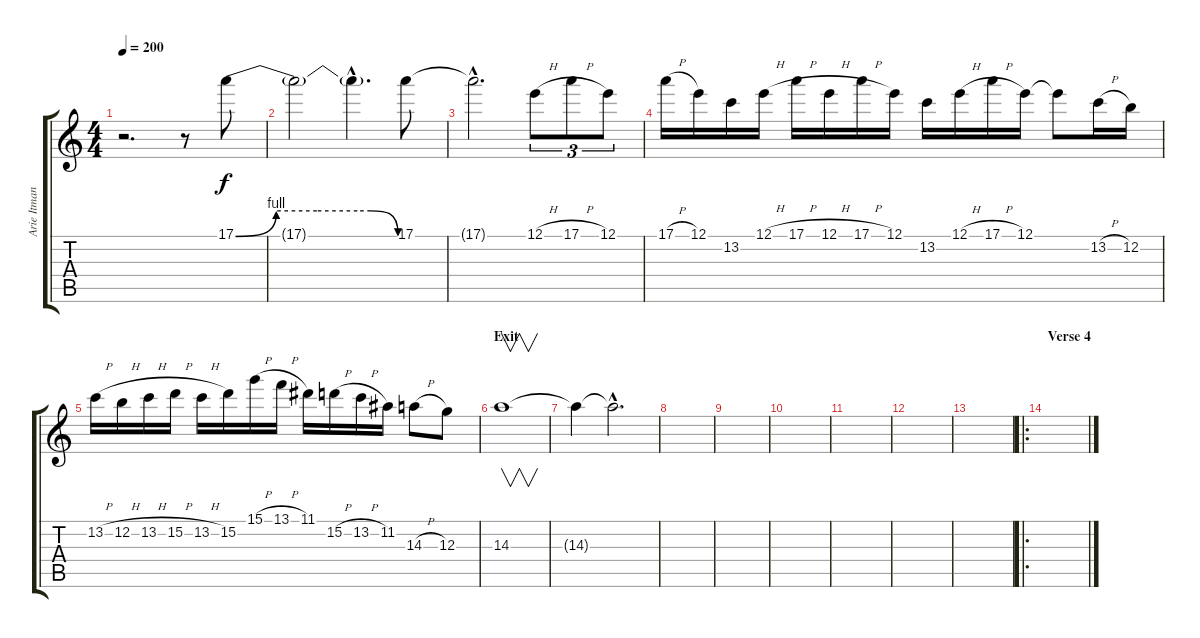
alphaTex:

\track ("Arie Itman (Solo)" "Arie Itman") {instrument distortionguitar}
\staff {score tabs}
\tuning (E4 B3 G3 D3 A2 E2) {hide}
\ts (4 4)
\tempo 200
\clef g2
\ks c
r.2{d dy f} r.8 17.1{be (custom 0 0 15 4 30 4 45 4 50 4 60 0)}.8 |
17.1{t}.2 17.1{hac t}.4{d} 17.1.8 |
17.1{hac t}.2{d} 12.1{h}.8{tu (3 2)} 17.1{h}.8{tu (3 2)} 12.1.8{tu (3 2)} |
17.1{h}.16 12.1.16 13.2.16 12.1{h}.16 17.1{h}.16 12.1{h}.16 17.1{h}.16 12.1.16 13.2.16 12.1{h}.16 17.1{h}.16 12.1.16 12.1{t}.8 13.2{h}.16 12.2.16 |
13.2{h}.16 12.2{h}.16 13.2{h}.16 15.2{h}.16 13.2{h}.16 15.2.16 15.1{h}.16 13.1{h}.16 11.1.16 15.2{h}.16 13.2{h}.16 11.2.16 14.3{h}.8 12.3.8 |
\section ("" "Exit")
14.3.1{v} |
14.3{t}.4 14.3{hac t}.2{d} |
|
|
|
|
|
|
\ro
\section ("" "Verse 4")
